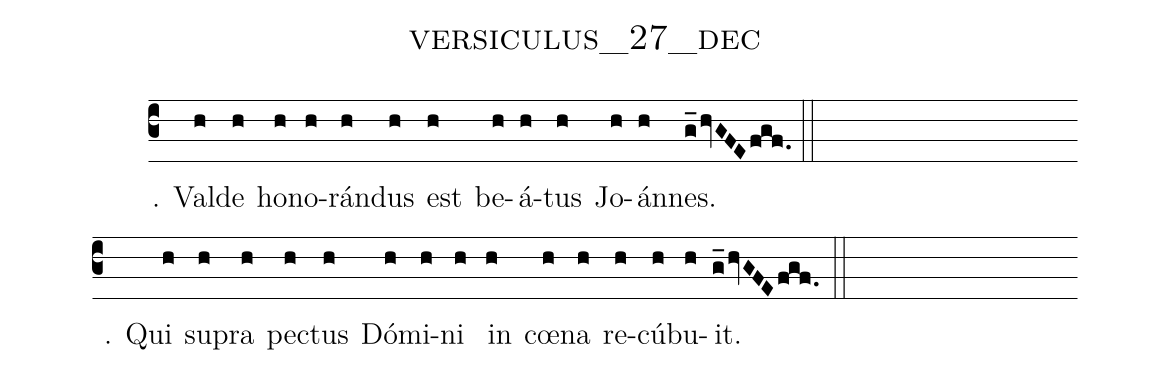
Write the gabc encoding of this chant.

name:versiculus_27_dec;
%%
(c3) ℣. Val(h)de(h) ho(h)no(h)rán(h)dus(h) est(h) be(h)á(h)tus(h) Jo(h)án(h)nes.(g_hvGFEfgf.) (::) (Z-)
℟. Qui(h) su(h)pra(h) pe(h)ctus(h) Dó(h)mi(h)ni(h) in(h) cœ(h)na(h) re(h)cú(h)bu(h)it.(g_hvGFEfgf.) (::)
